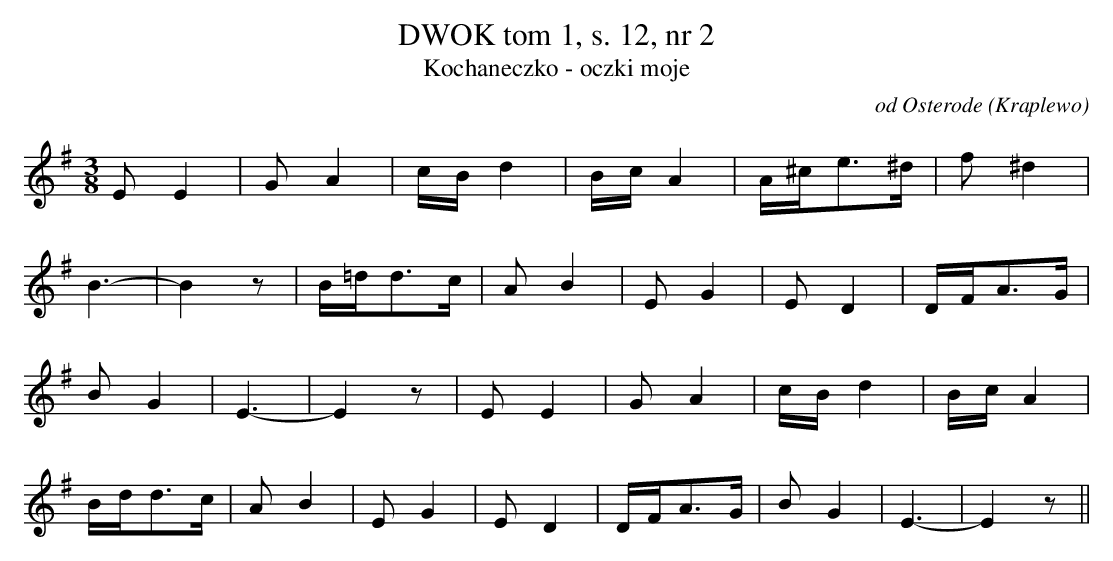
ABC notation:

X:1
T: DWOK tom 1, s. 12, nr 2
T: Kochaneczko - oczki moje
O: od Osterode (Kraplewo)
M: 3/8
L: 1/16
K: G
E2E4 | G2A4 | cBd4 | BcA4 | A^ce3^d | f2^d4|
B6- | B4z2 | B=dd3c | A2B4 | E2G4 | E2D4 | DFA3G |
B2G4 | E6- | E4z2 | E2E4 | G2A4 | cBd4 | BcA4 |
Bdd3c | A2B4 | E2G4 | E2D4 | DFA3G | B2G4 | E6- | E4z2||
